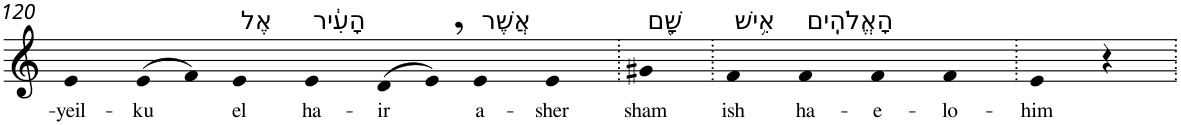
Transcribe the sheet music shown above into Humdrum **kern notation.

**kern	**text
*part1	*part1
*staff1	*staff1
*I"Piano	*
*I'Pno	*
!!LO:PB:g=z
*clefG2	*
*k[]	*
=120	=120
!	!LO:LY:b
4e	-yeil-
!	!LO:LY:b
(>8e	-ku
8f)	.
!LO:TX:a:t=אֶל	!
!	!LO:LY:b
4e	el
!LO:TX:a:t=הָעִ֔יר	!
!	!LO:LY:b
4e	ha-
!	!LO:LY:b
(>8d	-ir
8e,)	.
!LO:TX:a:t=אֲשֶׁר	!
!	!LO:LY:b
4e	a-
!	!LO:LY:b
4e	-sher
=121.	=121.
!LO:TX:a:t=שָׁ֖ם	!
!	!LO:LY:b
4g#X	sham
=122.	=122.
!LO:TX:a:t=אִ֥ישׁ	!
!	!LO:LY:b
4f	ish
!LO:TX:a:t=הָאֱלֹהִֽים	!
!	!LO:LY:b
4f	ha-
!	!LO:LY:b
4f	-e-
!	!LO:LY:b
4f	-lo-
=123.	=123.
!	!LO:LY:b
4e	-him
4r	.
=.	=.
*-	*-
